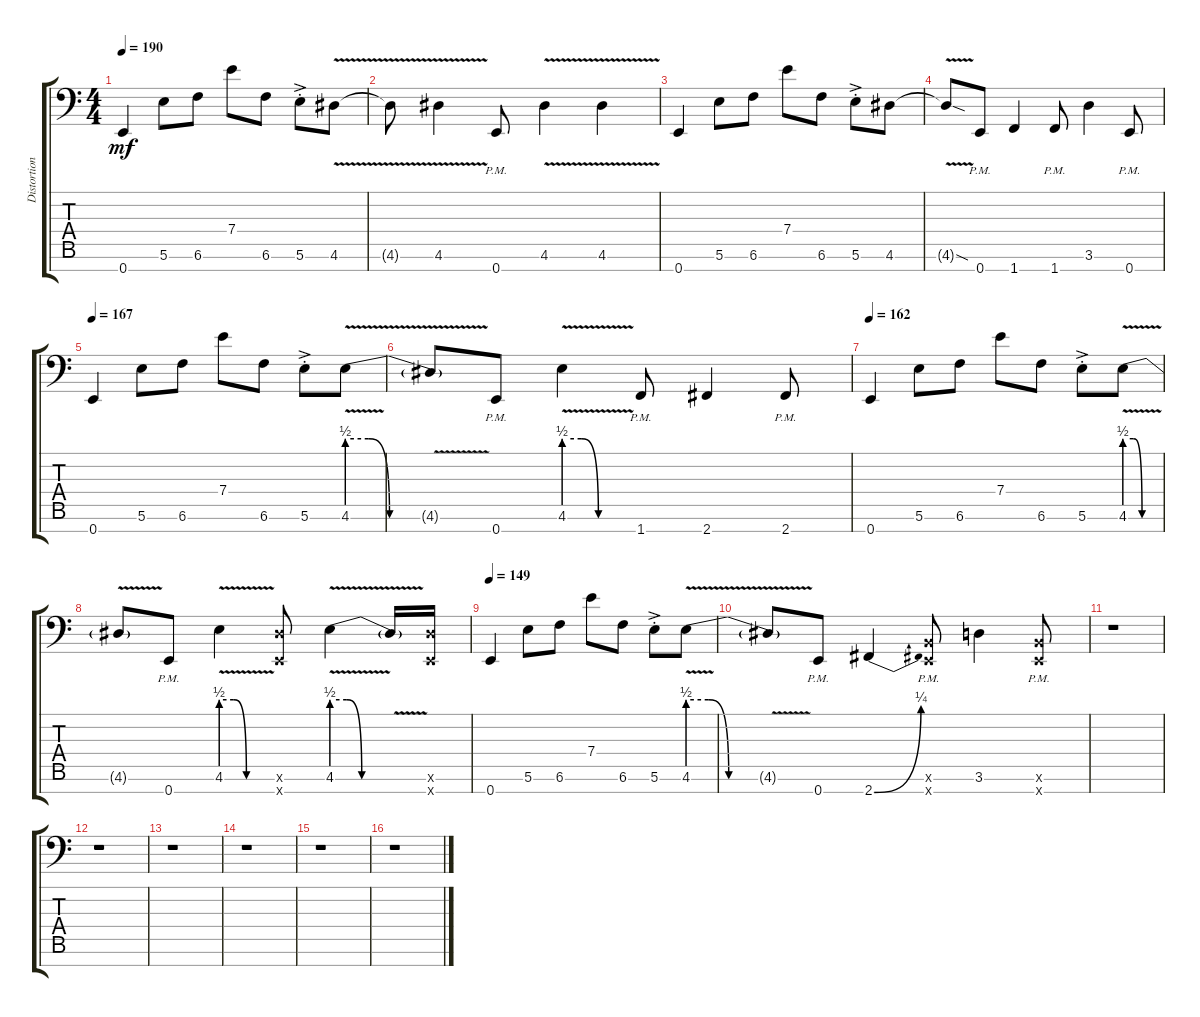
\track ("Distortion Guitar" "Distortion") {instrument distortionguitar}
\staff {score tabs}
\tuning (B3 G3 D3 A2 E2 B1 E1) {hide}
\ts (4 4)
\tempo 190
\clef f4
\ks c
0.7.4{dy mf} 5.6.8 6.6.8 7.4.8 6.6.8 5.6{ac st}.8 4.6{v}.8 |
4.6{v t}.8 4.6{v}.4 0.7{pm}.8 4.6{v}.4 4.6{v}.4 |
0.7.4 5.6.8 6.6.8 7.4.8 6.6.8 5.6{ac st}.8 4.6.8 |
4.6{v sod t}.8 0.7{pm}.8 1.7.4 1.7{pm}.8 3.6.4 0.7{pm}.8 |
\tempo 167
0.7.4 5.6.8 6.6.8 7.4.8 6.6.8 5.6{ac st}.8 4.6{be (custom 0 2 15 2 30 0 60 0) v}.8 |
4.6{v t}.8 0.7{pm}.8 4.6{be (custom 0 2 15 2 30 0 60 0) v}.4 1.7{pm}.8 2.7.4 2.7{pm}.8 |
\tempo 162
0.7.4 5.6.8 6.6.8 7.4.8 6.6.8 5.6{ac st}.8 4.6{be (custom 0 2 15 2 30 0 60 0) v}.8 |
4.6{v t}.8 0.7{pm}.8 4.6{be (custom 0 2 15 2 30 0 60 0) v}.4 (4.6{x} 0.7{x}).8 4.6{be (custom 0 2 15 2 30 0 60 0) v}.4 4.6{v t}.16 (4.6{x} 0.7{x}).16 |
\tempo 149
0.7.4 5.6.8 6.6.8 7.4.8 6.6.8 5.6{ac st}.8 4.6{be (custom 0 2 15 2 30 0 60 0) v}.8 |
4.6{v t}.8 0.7{pm}.8 2.7{be (bend 0 0 60 1)}.4 (0.6{x} 0.7{pm x}).8 3.6.4 (0.6{x} 0.7{pm x}).8 |
r.1 |
r.1 |
r.1 |
r.1 |
r.1 |
r.1
